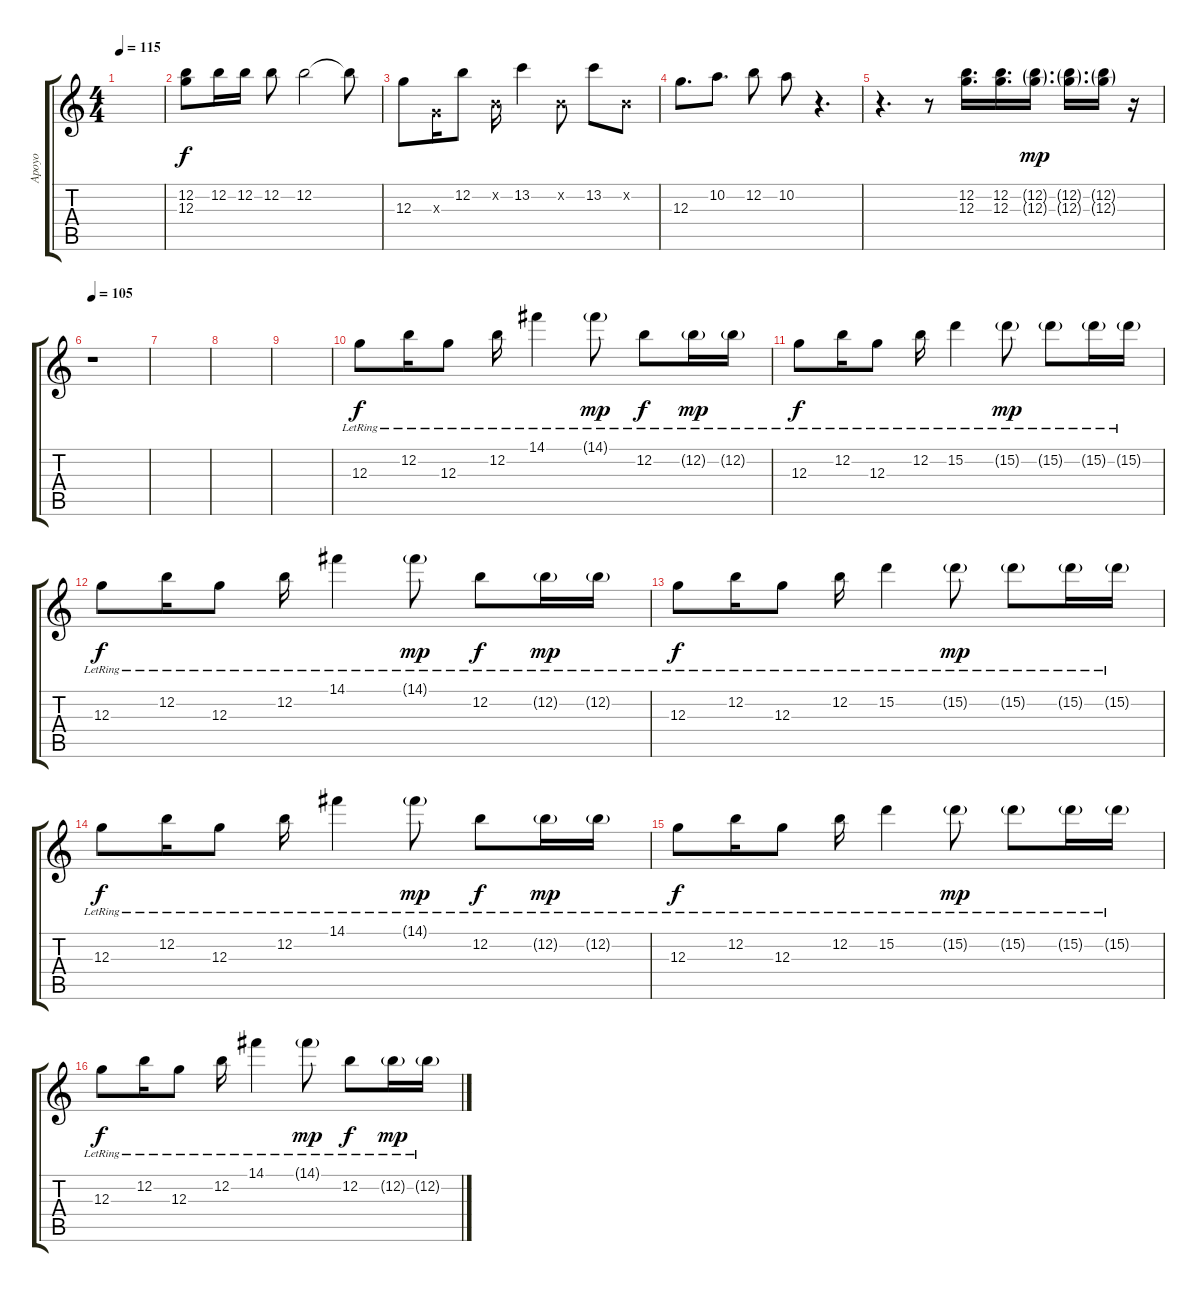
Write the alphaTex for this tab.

\track ("Apoyo" "Apoyo") {instrument electricguitarclean}
\staff {score tabs}
\tuning (E4 B3 G3 D3 A2 E2) {hide}
\ts (4 4)
\tempo 115
\clef g2
\ks c
|
(12.2 12.3).8{dy f} 12.2.16 12.2.16 12.2.8 12.2.2 12.2{t}.8 |
12.3.8 0.3{x}.16 12.2.8 0.2{x}.16 13.2.4 0.2{x}.8 13.2.8 0.2{x}.8 |
12.3.8{d} 10.2.8{d} 12.2.8 10.2.8 r.4{d} |
r.4{d} r.8 (12.2 12.3).16{d} (12.2 12.3).16{d} (12.2{g} 12.3{g}).16{d dy mp} (12.2{g} 12.3{g}).16{d} (12.2{g} 12.3{g}).16 r.16 |
\tempo 105
r.1 |
|
|
|
12.3{lr}.8{dy f} 12.2{lr}.16 12.3{lr}.8 12.2{lr}.16 14.1{lr}.4 14.1{g lr}.8{dy mp} 12.2{lr}.8{dy f} 12.2{g lr}.16{dy mp} 12.2{g lr}.16 |
12.3{lr}.8{dy f} 12.2{lr}.16 12.3{lr}.8 12.2{lr}.16 15.2{lr}.4 15.2{g lr}.8{dy mp} 15.2{g lr}.8 15.2{g lr}.16 15.2{g lr}.16 |
12.3{lr}.8{dy f} 12.2{lr}.16 12.3{lr}.8 12.2{lr}.16 14.1{lr}.4 14.1{g lr}.8{dy mp} 12.2{lr}.8{dy f} 12.2{g lr}.16{dy mp} 12.2{g lr}.16 |
12.3{lr}.8{dy f} 12.2{lr}.16 12.3{lr}.8 12.2{lr}.16 15.2{lr}.4 15.2{g lr}.8{dy mp} 15.2{g lr}.8 15.2{g lr}.16 15.2{g lr}.16 |
12.3{lr}.8{dy f} 12.2{lr}.16 12.3{lr}.8 12.2{lr}.16 14.1{lr}.4 14.1{g lr}.8{dy mp} 12.2{lr}.8{dy f} 12.2{g lr}.16{dy mp} 12.2{g lr}.16 |
12.3{lr}.8{dy f} 12.2{lr}.16 12.3{lr}.8 12.2{lr}.16 15.2{lr}.4 15.2{g lr}.8{dy mp} 15.2{g lr}.8 15.2{g lr}.16 15.2{g lr}.16 |
12.3{lr}.8{dy f} 12.2{lr}.16 12.3{lr}.8 12.2{lr}.16 14.1{lr}.4 14.1{g lr}.8{dy mp} 12.2{lr}.8{dy f} 12.2{g lr}.16{dy mp} 12.2{g lr}.16
